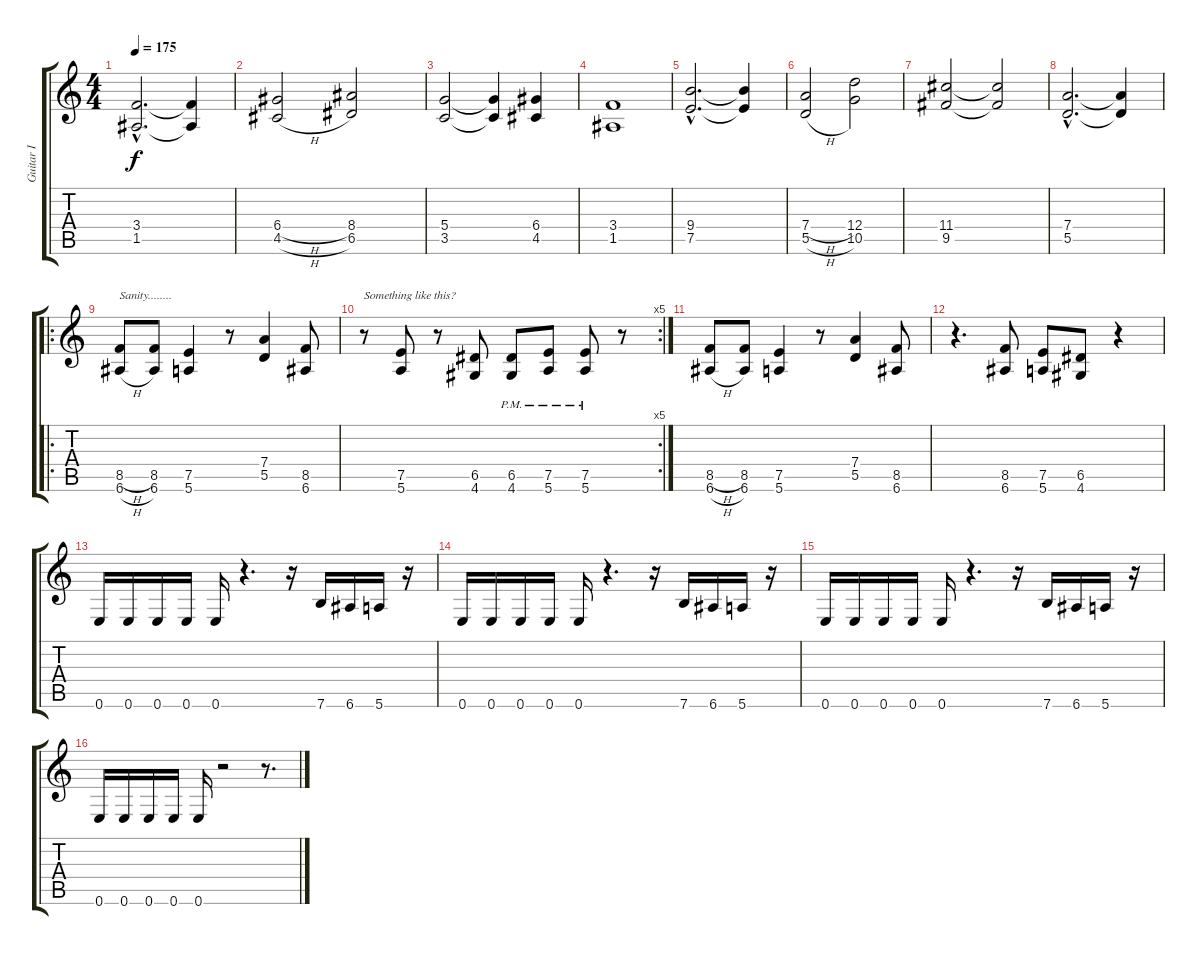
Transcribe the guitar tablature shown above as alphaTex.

\track ("Guitar I" "Guitar I") {instrument distortionguitar}
\staff {score tabs}
\tuning (E4 B3 G3 D3 A2 E2) {hide}
\ts (4 4)
\tempo 175
\clef g2
\ks c
(3.4{hac} 1.5{hac}).2{d dy f} (3.4{t} 1.5{t}).4 |
(6.4{h} 4.5{h}).2 (8.4 6.5).2 |
(5.4 3.5).2 (5.4{t} 3.5{t}).4 (6.4 4.5).4 |
(3.4 1.5).1 |
(9.4{hac} 7.5{hac}).2{d} (9.4{t} 7.5{t}).4 |
(7.4{h} 5.5{h}).2 (12.4 10.5).2 |
(11.4 9.5).2 (11.4{t} 9.5{t}).2 |
(7.4{hac} 5.5{hac}).2{d} (7.4{t} 5.5{t}).4 |
\ro
(8.5{h} 6.6{h}).8{txt "Sanity........"} (8.5 6.6).8 (7.5 5.6).4 r.8 (7.4 5.5).4 (8.5 6.6).8 |
\rc 5
r.8{txt "Something like this?"} (7.5 5.6).8 r.8 (6.5 4.6).8 (6.5{pm} 4.6{pm}).8 (7.5{pm} 5.6{pm}).8 (7.5{pm} 5.6{pm}).8 r.8 |
(8.5{h} 6.6{h}).8 (8.5 6.6).8 (7.5 5.6).4 r.8 (7.4 5.5).4 (8.5 6.6).8 |
r.4{d} (8.5 6.6).8 (7.5 5.6).8 (6.5 4.6).8 r.4 |
0.6.16 0.6.16 0.6.16 0.6.16 0.6.16 r.4{d} r.16 7.6.16 6.6.16 5.6.16 r.16 |
0.6.16 0.6.16 0.6.16 0.6.16 0.6.16 r.4{d} r.16 7.6.16 6.6.16 5.6.16 r.16 |
0.6.16 0.6.16 0.6.16 0.6.16 0.6.16 r.4{d} r.16 7.6.16 6.6.16 5.6.16 r.16 |
0.6.16 0.6.16 0.6.16 0.6.16 0.6.16 r.2 r.8{d}
